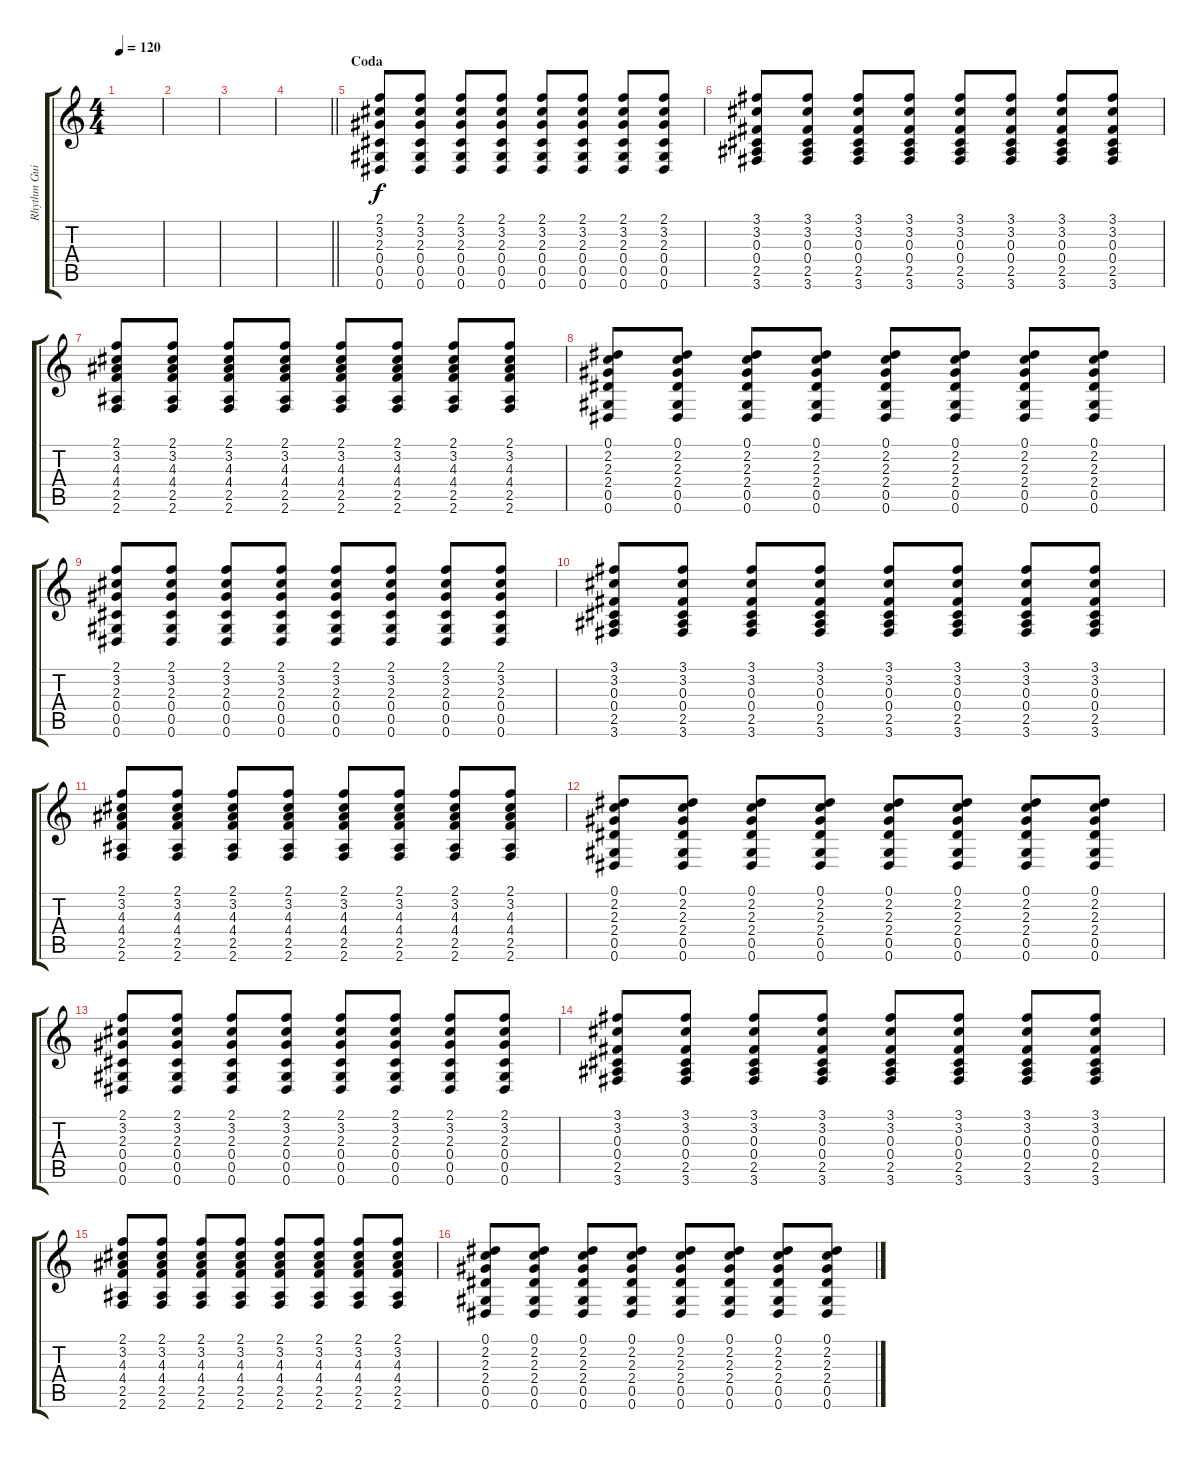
\track ("Rhythm Guitar (Optional)" "Rhythm Gui") {instrument electricguitarjazz}
\staff {score tabs}
\tuning (Eb4 Bb3 Gb3 Db3 Ab2 Eb2) {hide}
\ts (4 4)
\tempo 120
\clef g2
\ks c
|
|
|
\barLineRight lightlight
|
\section ("" "Coda")
(2.1 3.2 2.3 0.4 0.5 0.6).8 (2.1 3.2 2.3 0.4 0.5 0.6).8 (2.1 3.2 2.3 0.4 0.5 0.6).8 (2.1 3.2 2.3 0.4 0.5 0.6).8 (2.1 3.2 2.3 0.4 0.5 0.6).8 (2.1 3.2 2.3 0.4 0.5 0.6).8 (2.1 3.2 2.3 0.4 0.5 0.6).8 (2.1 3.2 2.3 0.4 0.5 0.6).8 |
(3.1 3.2 0.3 0.4 2.5 3.6).8 (3.1 3.2 0.3 0.4 2.5 3.6).8 (3.1 3.2 0.3 0.4 2.5 3.6).8 (3.1 3.2 0.3 0.4 2.5 3.6).8 (3.1 3.2 0.3 0.4 2.5 3.6).8 (3.1 3.2 0.3 0.4 2.5 3.6).8 (3.1 3.2 0.3 0.4 2.5 3.6).8 (3.1 3.2 0.3 0.4 2.5 3.6).8 |
(2.1 3.2 4.3 4.4 2.5 2.6).8 (2.1 3.2 4.3 4.4 2.5 2.6).8 (2.1 3.2 4.3 4.4 2.5 2.6).8 (2.1 3.2 4.3 4.4 2.5 2.6).8 (2.1 3.2 4.3 4.4 2.5 2.6).8 (2.1 3.2 4.3 4.4 2.5 2.6).8 (2.1 3.2 4.3 4.4 2.5 2.6).8 (2.1 3.2 4.3 4.4 2.5 2.6).8 |
(0.1 2.2 2.3 2.4 0.5 0.6).8 (0.1 2.2 2.3 2.4 0.5 0.6).8 (0.1 2.2 2.3 2.4 0.5 0.6).8 (0.1 2.2 2.3 2.4 0.5 0.6).8 (0.1 2.2 2.3 2.4 0.5 0.6).8 (0.1 2.2 2.3 2.4 0.5 0.6).8 (0.1 2.2 2.3 2.4 0.5 0.6).8 (0.1 2.2 2.3 2.4 0.5 0.6).8 |
(2.1 3.2 2.3 0.4 0.5 0.6).8 (2.1 3.2 2.3 0.4 0.5 0.6).8 (2.1 3.2 2.3 0.4 0.5 0.6).8 (2.1 3.2 2.3 0.4 0.5 0.6).8 (2.1 3.2 2.3 0.4 0.5 0.6).8 (2.1 3.2 2.3 0.4 0.5 0.6).8 (2.1 3.2 2.3 0.4 0.5 0.6).8 (2.1 3.2 2.3 0.4 0.5 0.6).8 |
(3.1 3.2 0.3 0.4 2.5 3.6).8 (3.1 3.2 0.3 0.4 2.5 3.6).8 (3.1 3.2 0.3 0.4 2.5 3.6).8 (3.1 3.2 0.3 0.4 2.5 3.6).8 (3.1 3.2 0.3 0.4 2.5 3.6).8 (3.1 3.2 0.3 0.4 2.5 3.6).8 (3.1 3.2 0.3 0.4 2.5 3.6).8 (3.1 3.2 0.3 0.4 2.5 3.6).8 |
(2.1 3.2 4.3 4.4 2.5 2.6).8 (2.1 3.2 4.3 4.4 2.5 2.6).8 (2.1 3.2 4.3 4.4 2.5 2.6).8 (2.1 3.2 4.3 4.4 2.5 2.6).8 (2.1 3.2 4.3 4.4 2.5 2.6).8 (2.1 3.2 4.3 4.4 2.5 2.6).8 (2.1 3.2 4.3 4.4 2.5 2.6).8 (2.1 3.2 4.3 4.4 2.5 2.6).8 |
(0.1 2.2 2.3 2.4 0.5 0.6).8 (0.1 2.2 2.3 2.4 0.5 0.6).8 (0.1 2.2 2.3 2.4 0.5 0.6).8 (0.1 2.2 2.3 2.4 0.5 0.6).8 (0.1 2.2 2.3 2.4 0.5 0.6).8 (0.1 2.2 2.3 2.4 0.5 0.6).8 (0.1 2.2 2.3 2.4 0.5 0.6).8 (0.1 2.2 2.3 2.4 0.5 0.6).8 |
(2.1 3.2 2.3 0.4 0.5 0.6).8 (2.1 3.2 2.3 0.4 0.5 0.6).8 (2.1 3.2 2.3 0.4 0.5 0.6).8 (2.1 3.2 2.3 0.4 0.5 0.6).8 (2.1 3.2 2.3 0.4 0.5 0.6).8 (2.1 3.2 2.3 0.4 0.5 0.6).8 (2.1 3.2 2.3 0.4 0.5 0.6).8 (2.1 3.2 2.3 0.4 0.5 0.6).8 |
(3.1 3.2 0.3 0.4 2.5 3.6).8 (3.1 3.2 0.3 0.4 2.5 3.6).8 (3.1 3.2 0.3 0.4 2.5 3.6).8 (3.1 3.2 0.3 0.4 2.5 3.6).8 (3.1 3.2 0.3 0.4 2.5 3.6).8 (3.1 3.2 0.3 0.4 2.5 3.6).8 (3.1 3.2 0.3 0.4 2.5 3.6).8 (3.1 3.2 0.3 0.4 2.5 3.6).8 |
(2.1 3.2 4.3 4.4 2.5 2.6).8 (2.1 3.2 4.3 4.4 2.5 2.6).8 (2.1 3.2 4.3 4.4 2.5 2.6).8 (2.1 3.2 4.3 4.4 2.5 2.6).8 (2.1 3.2 4.3 4.4 2.5 2.6).8 (2.1 3.2 4.3 4.4 2.5 2.6).8 (2.1 3.2 4.3 4.4 2.5 2.6).8 (2.1 3.2 4.3 4.4 2.5 2.6).8 |
(0.1 2.2 2.3 2.4 0.5 0.6).8 (0.1 2.2 2.3 2.4 0.5 0.6).8 (0.1 2.2 2.3 2.4 0.5 0.6).8 (0.1 2.2 2.3 2.4 0.5 0.6).8 (0.1 2.2 2.3 2.4 0.5 0.6).8 (0.1 2.2 2.3 2.4 0.5 0.6).8 (0.1 2.2 2.3 2.4 0.5 0.6).8 (0.1 2.2 2.3 2.4 0.5 0.6).8
